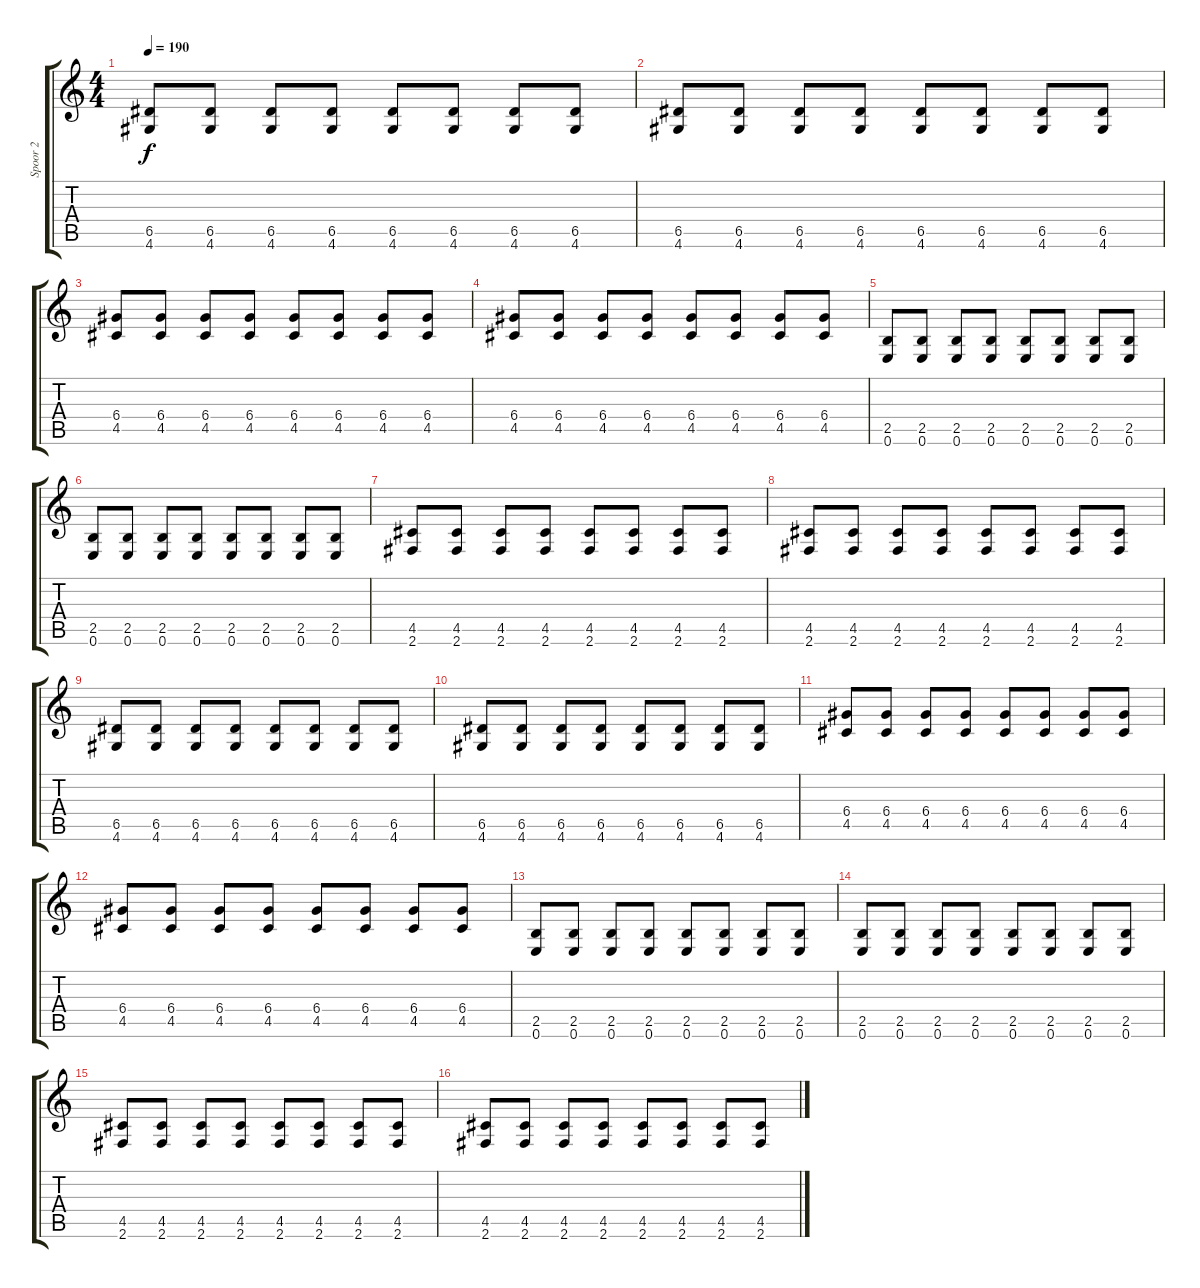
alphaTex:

\track ("Spoor 2" "Spoor 2") {instrument distortionguitar}
\staff {score tabs}
\tuning (E4 B3 G3 D3 A2 E2) {hide}
\ts (4 4)
\tempo 190
\clef g2
\ks c
(6.5 4.6).8{dy f} (6.5 4.6).8 (6.5 4.6).8 (6.5 4.6).8 (6.5 4.6).8 (6.5 4.6).8 (6.5 4.6).8 (6.5 4.6).8 |
(6.5 4.6).8 (6.5 4.6).8 (6.5 4.6).8 (6.5 4.6).8 (6.5 4.6).8 (6.5 4.6).8 (6.5 4.6).8 (6.5 4.6).8 |
(6.4 4.5).8 (6.4 4.5).8 (6.4 4.5).8 (6.4 4.5).8 (6.4 4.5).8 (6.4 4.5).8 (6.4 4.5).8 (6.4 4.5).8 |
(6.4 4.5).8 (6.4 4.5).8 (6.4 4.5).8 (6.4 4.5).8 (6.4 4.5).8 (6.4 4.5).8 (6.4 4.5).8 (6.4 4.5).8 |
(2.5 0.6).8 (2.5 0.6).8 (2.5 0.6).8 (2.5 0.6).8 (2.5 0.6).8 (2.5 0.6).8 (2.5 0.6).8 (2.5 0.6).8 |
(2.5 0.6).8 (2.5 0.6).8 (2.5 0.6).8 (2.5 0.6).8 (2.5 0.6).8 (2.5 0.6).8 (2.5 0.6).8 (2.5 0.6).8 |
(4.5 2.6).8 (4.5 2.6).8 (4.5 2.6).8 (4.5 2.6).8 (4.5 2.6).8 (4.5 2.6).8 (4.5 2.6).8 (4.5 2.6).8 |
(4.5 2.6).8 (4.5 2.6).8 (4.5 2.6).8 (4.5 2.6).8 (4.5 2.6).8 (4.5 2.6).8 (4.5 2.6).8 (4.5 2.6).8 |
(6.5 4.6).8 (6.5 4.6).8 (6.5 4.6).8 (6.5 4.6).8 (6.5 4.6).8 (6.5 4.6).8 (6.5 4.6).8 (6.5 4.6).8 |
(6.5 4.6).8 (6.5 4.6).8 (6.5 4.6).8 (6.5 4.6).8 (6.5 4.6).8 (6.5 4.6).8 (6.5 4.6).8 (6.5 4.6).8 |
(6.4 4.5).8 (6.4 4.5).8 (6.4 4.5).8 (6.4 4.5).8 (6.4 4.5).8 (6.4 4.5).8 (6.4 4.5).8 (6.4 4.5).8 |
(6.4 4.5).8 (6.4 4.5).8 (6.4 4.5).8 (6.4 4.5).8 (6.4 4.5).8 (6.4 4.5).8 (6.4 4.5).8 (6.4 4.5).8 |
(2.5 0.6).8 (2.5 0.6).8 (2.5 0.6).8 (2.5 0.6).8 (2.5 0.6).8 (2.5 0.6).8 (2.5 0.6).8 (2.5 0.6).8 |
(2.5 0.6).8 (2.5 0.6).8 (2.5 0.6).8 (2.5 0.6).8 (2.5 0.6).8 (2.5 0.6).8 (2.5 0.6).8 (2.5 0.6).8 |
(4.5 2.6).8 (4.5 2.6).8 (4.5 2.6).8 (4.5 2.6).8 (4.5 2.6).8 (4.5 2.6).8 (4.5 2.6).8 (4.5 2.6).8 |
(4.5 2.6).8 (4.5 2.6).8 (4.5 2.6).8 (4.5 2.6).8 (4.5 2.6).8 (4.5 2.6).8 (4.5 2.6).8 (4.5 2.6).8
